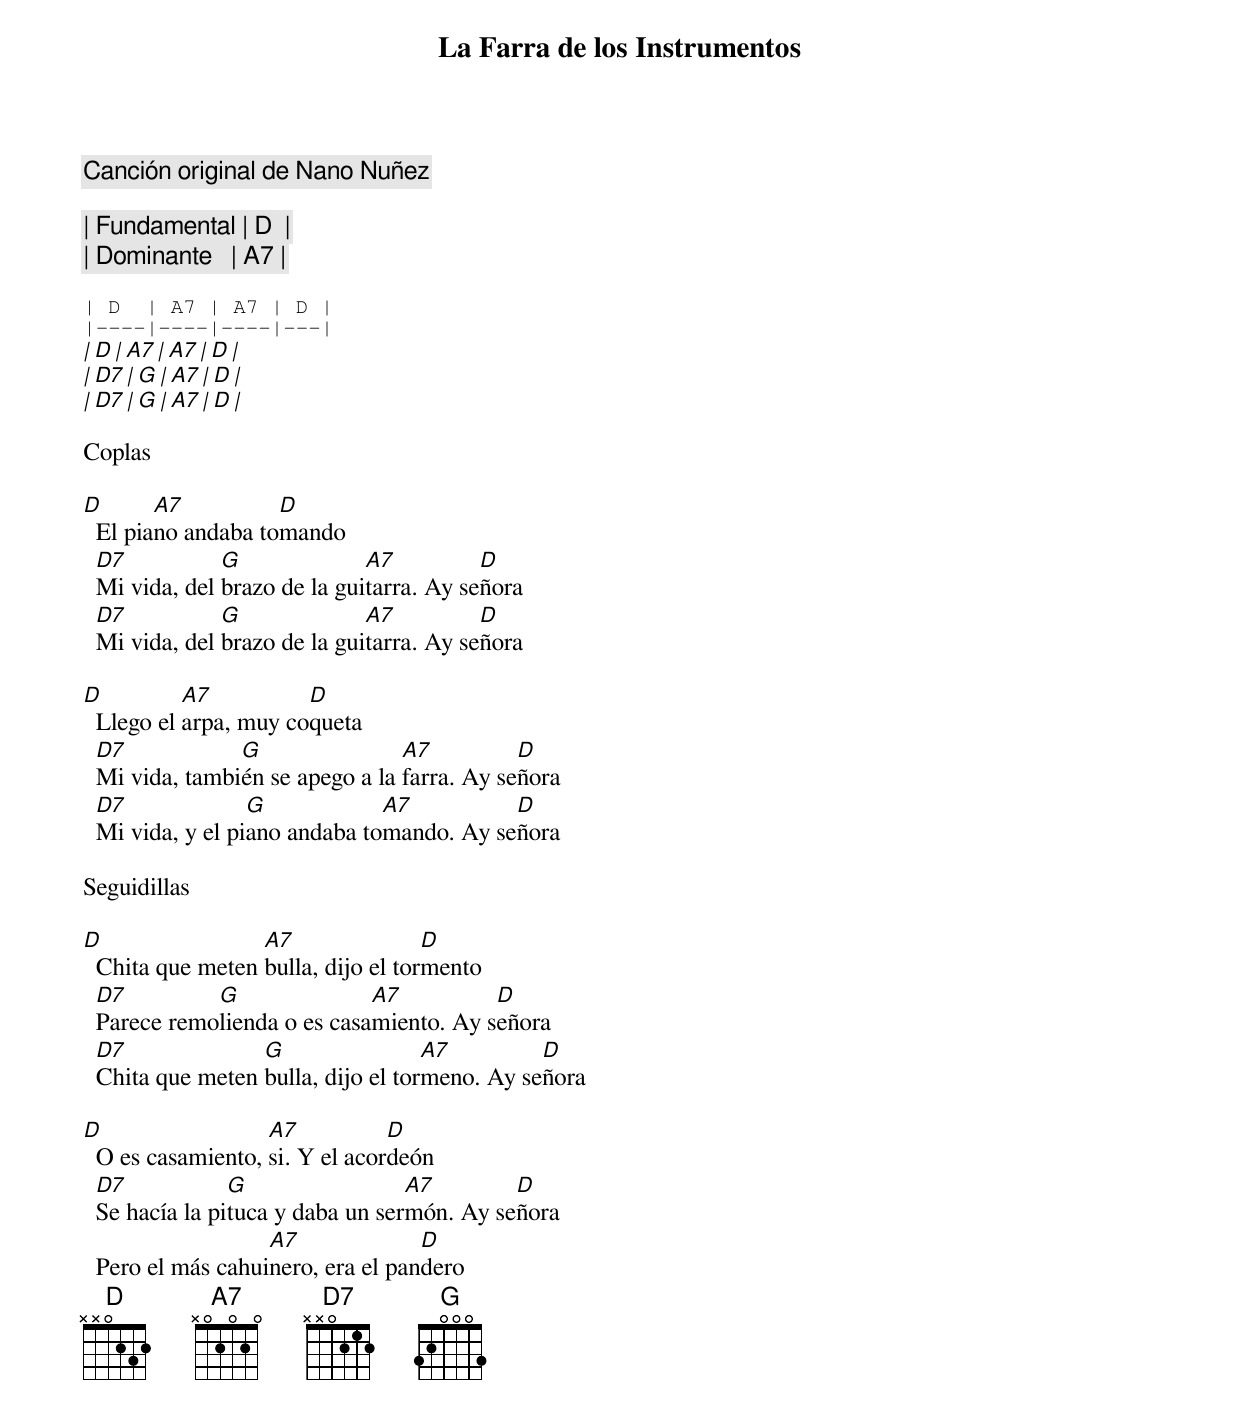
La Farra de los Instrumentos

Canción original de Nano Nuñez

| Fundamental | D  |
| Dominante   | A7 |

| D  | A7 | A7 | D |
|----|----|----|---|
| D  | A7 | A7 | D |
| D7 | G  | A7 | D |
| D7 | G  | A7 | D |

Coplas

D       A7          D
  El piano andaba tomando
  D7           G              A7          D
  Mi vida, del brazo de la guitarra. Ay señora
  D7           G              A7          D
  Mi vida, del brazo de la guitarra. Ay señora

D          A7          D
  Llego el arpa, muy coqueta
  D7            G                A7          D
  Mi vida, también se apego a la farra. Ay señora
  D7              G            A7          D
  Mi vida, y el piano andaba tomando. Ay señora

Seguidillas

D                 A7                D
  Chita que meten bulla, dijo el tormento
  D7         G               A7          D
  Parece remolienda o es casamiento. Ay señora
  D7              G                 A7         D
  Chita que meten bulla, dijo el tormeno. Ay señora

D                  A7           D
  O es casamiento, si. Y el acordeón
  D7            G                 A7        D
  Se hacía la pituca y daba un sermón. Ay señora
                   A7              D
  Pero el más cahuinero, era el pandero
